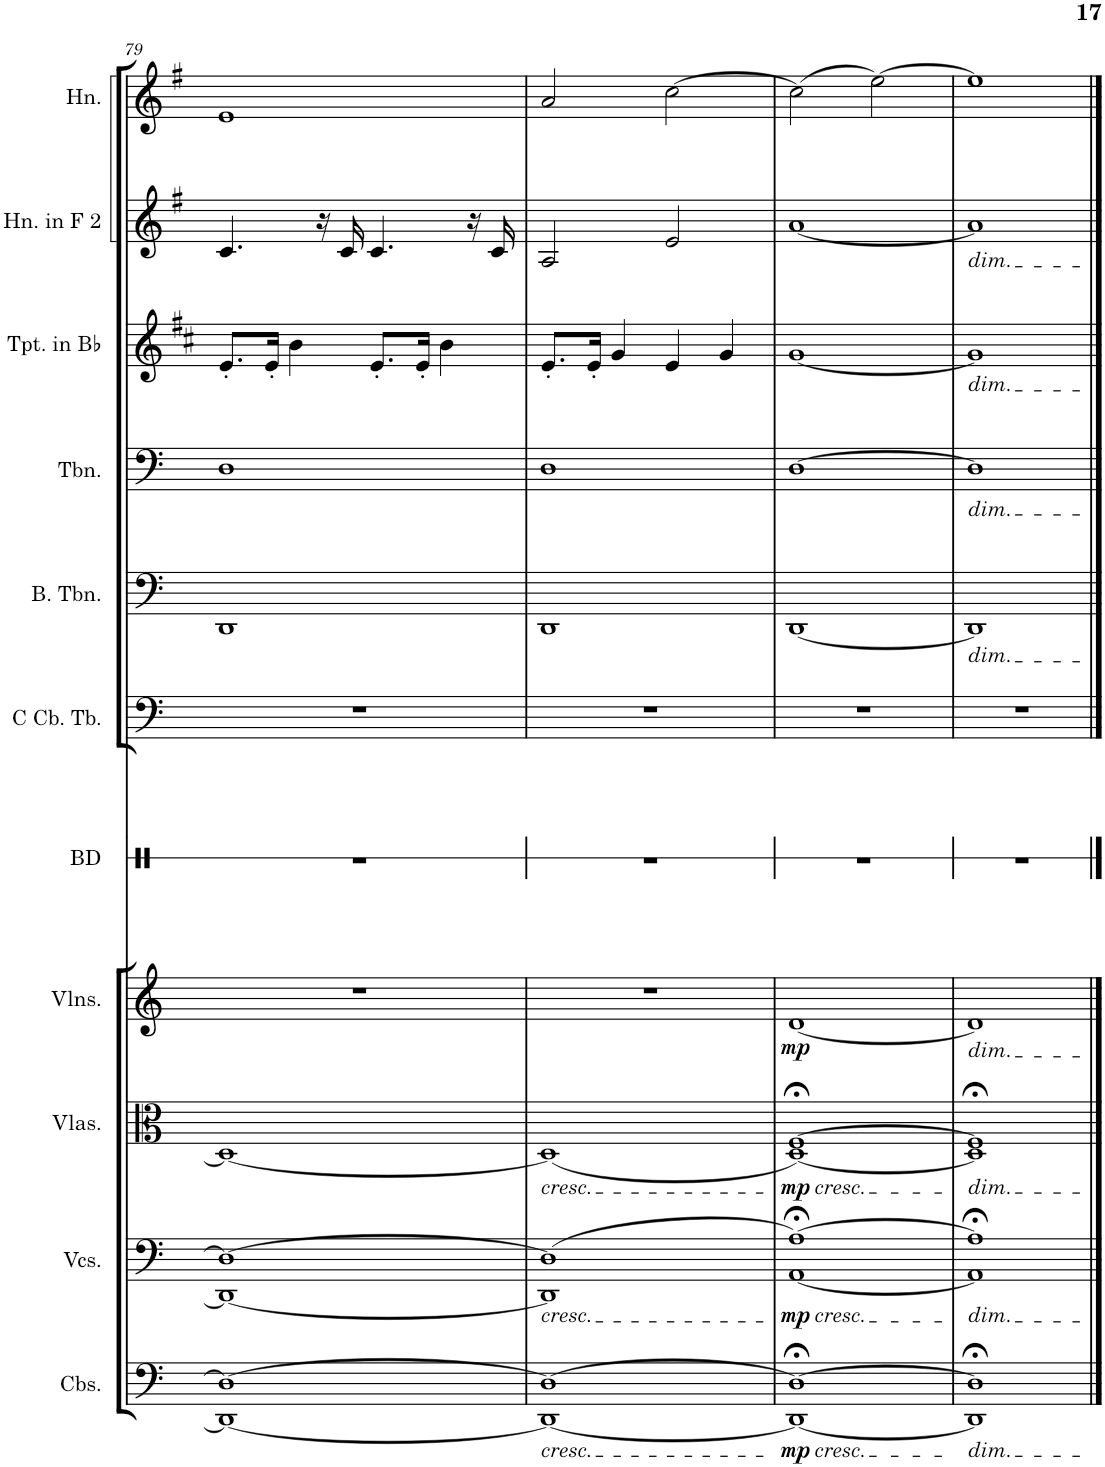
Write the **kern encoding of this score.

**kern	**dynam	**kern	**dynam	**kern	**dynam	**kern	**dynam	**kern	**kern	**kern	**kern	**kern	**kern	**kern
*part11	*part11	*part10	*part10	*part9	*part9	*part8	*part8	*part7	*part6	*part5	*part4	*part3	*part2	*part1
*staff11	*staff11	*staff10	*staff10	*staff9	*staff9	*staff8	*staff8	*staff7	*staff6	*staff5	*staff4	*staff3	*staff2	*staff1
*I"Contrabasses	*	*I"Violoncellos	*	*I"Violas	*	*I"Violins	*	*I"Bass Drum	*I"C Contrabass Tuba	*I"Bass Trombone	*I"Trombone	*I"Trumpet in Bb	*I"Horn in F 2	*I"Horn
*I'Cbs.	*	*I'Vcs.	*	*I'Vlas.	*	*I'Vlns.	*	*I'BD	*I'C Cb. Tb.	*I'B. Tbn.	*I'Tbn.	*I'Tpt. in Bb	*I'Hn. in F 2	*I'Hn.
!!LO:PB:g=z
*clefF4	*	*clefF4	*	*clefC3	*	*clefG2	*	*clefX	*clefF4	*clefF4	*clefF4	*clefG2	*clefG2	*clefG2
*Trd7c12	*	*	*	*	*	*	*	*	*	*	*	*Trd1c2	*Trd4c7	*Trd4c7
*k[]	*	*k[]	*	*k[]	*	*k[]	*	*k[]	*k[]	*k[]	*k[]	*k[f#c#]	*k[f#]	*k[f#]
*M4/4	*	*M4/4	*	*M4/4	*	*M4/4	*	*M4/4	*M4/4	*M4/4	*M4/4	*M4/4	*M4/4	*M4/4
=79	=79	=79	=79	=79	=79	=79	=79	=79	=79	=79	=79	=79	=79	=79
1DD_ 1D_	.	1DD_ 1D_	.	1D_	.	1r	.	1r	1r	1DD	1D	8.e'/L	4.c/	1e
.	.	.	.	.	.	.	.	.	.	.	.	16e'/Jk	.	.
.	.	.	.	.	.	.	.	.	.	.	.	4b\	.	.
.	.	.	.	.	.	.	.	.	.	.	.	.	16r	.
.	.	.	.	.	.	.	.	.	.	.	.	.	16c/	.
.	.	.	.	.	.	.	.	.	.	.	.	8.e'/L	4.c/	.
.	.	.	.	.	.	.	.	.	.	.	.	16e'/Jk	.	.
.	.	.	.	.	.	.	.	.	.	.	.	4b\	.	.
.	.	.	.	.	.	.	.	.	.	.	.	.	16r	.
.	.	.	.	.	.	.	.	.	.	.	.	.	16c/	.
=80	=80	=80	=80	=80	=80	=80	=80	=80	=80	=80	=80	=80	=80	=80
!	!	!	!	!LO:TX:b:i:t=cresc.	!	!	!	!	!	!	!	!	!	!
!	!	!LO:TX:b:i:t=cresc.	!	!	!	!	!	!	!	!	!	!	!	!
!LO:TX:b:i:t=cresc.	!	!	!	!	!	!	!	!	!	!	!	!	!	!
1DD_ 1D_	.	(1DD] 1D]	.	(1D]	.	1r	.	1r	1r	1DD	1D	8.e'/L	2A/	2a/
.	.	.	.	.	.	.	.	.	.	.	.	16e'/Jk	.	.
.	.	.	.	.	.	.	.	.	.	.	.	4g/	.	.
.	.	.	.	.	.	.	.	.	.	.	.	4e/	2e/	[2cc\
.	.	.	.	.	.	.	.	.	.	.	.	4g/	.	.
=81	=81	=81	=81	=81	=81	=81	=81	=81	=81	=81	=81	=81	=81	=81
!	!	!	!	!LO:TX:b:i:t=cresc.	!	!	!	!	!	!	!	!	!	!
!	!	!LO:TX:b:i:t=cresc.	!	!	!	!	!	!	!	!	!	!	!	!
!LO:TX:b:i:t=cresc.	!	!	!	!	!	!	!	!	!	!	!	!	!	!
!	!LO:DY:b	!	!LO:DY:b	!	!LO:DY:b	!	!LO:DY:b	!	!	!	!	!	!	!
1DD_;< 1D_;<	mp	[1AA;< [1A;<)	mp	[1D;< [1F;<)	mp	[1d	mp	1r	1r	[1DD	[1D	[1g	[1a	(2cc\]
.	.	.	.	.	.	.	.	.	.	.	.	.	.	[2ee\)
=82	=82	=82	=82	=82	=82	=82	=82	=82	=82	=82	=82	=82	=82	=82
!	!	!	!	!	!	!	!	!	!	!	!	!	!LO:TX:b:i:t=dim.	!
!	!	!	!	!	!	!	!	!	!	!	!	!LO:TX:b:i:t=dim.	!	!
!	!	!	!	!	!	!	!	!	!	!	!LO:TX:b:i:t=dim.	!	!	!
!	!	!	!	!	!	!	!	!	!	!LO:TX:b:i:t=dim.	!	!	!	!
!	!	!	!	!	!	!LO:TX:b:i:t=dim.	!	!	!	!	!	!	!	!
!	!	!	!	!LO:TX:b:i:t=dim.	!	!	!	!	!	!	!	!	!	!
!	!	!LO:TX:b:i:t=dim.	!	!	!	!	!	!	!	!	!	!	!	!
!LO:TX:b:i:t=dim.	!	!	!	!	!	!	!	!	!	!	!	!	!	!
1DD];< 1D];<	.	1AA];< 1A];<	.	1D];< 1F];<	.	1d]	.	1r	1r	1DD]	1D]	1g]	1a]	1ee]
==	==	==	==	==	==	==	==	==	==	==	==	==	==	==
*-	*-	*-	*-	*-	*-	*-	*-	*-	*-	*-	*-	*-	*-	*-
